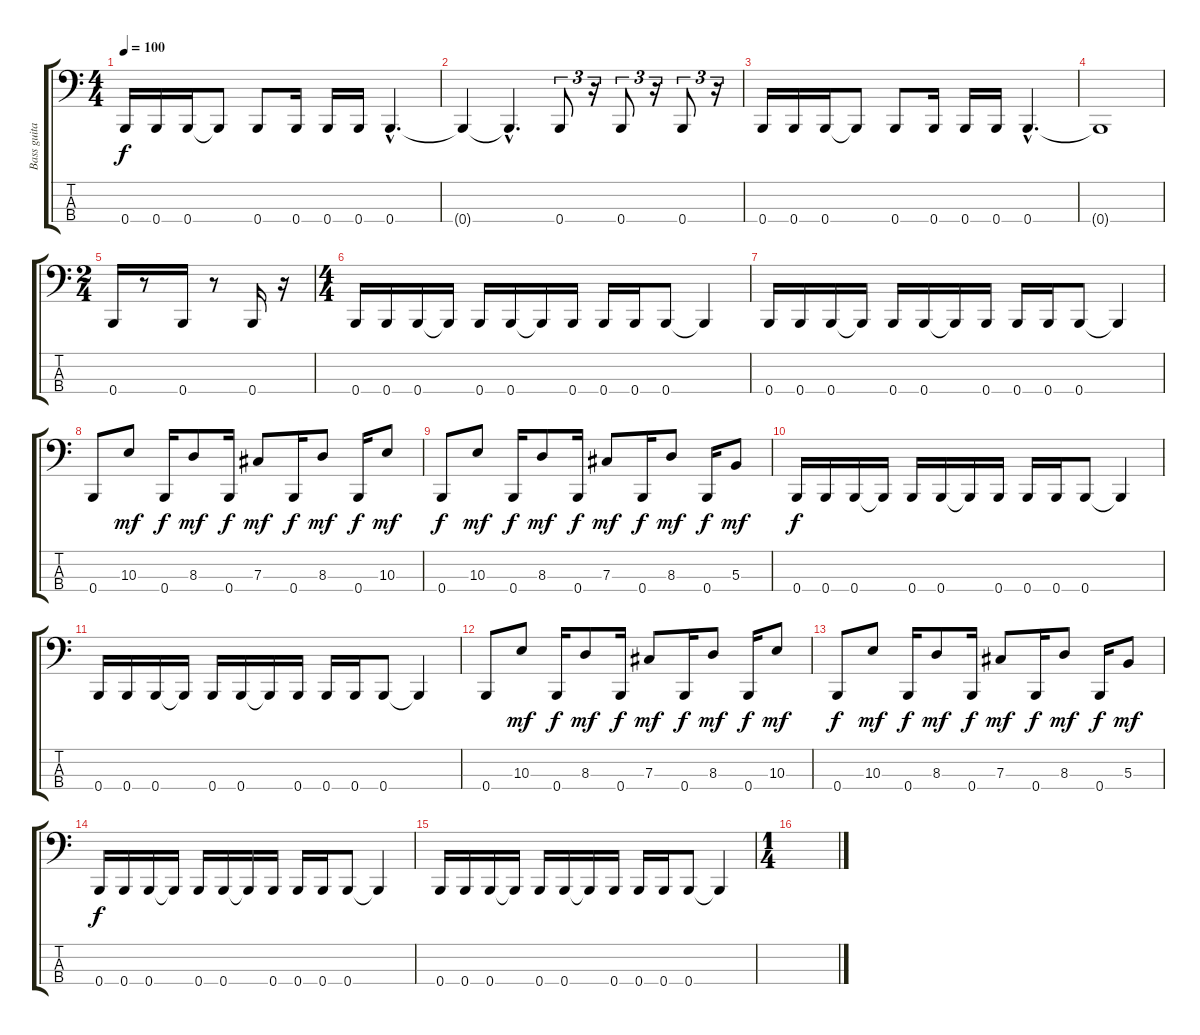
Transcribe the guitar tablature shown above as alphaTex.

\track ("Bass guitar" "Bass guita") {instrument electricbassfinger}
\staff {score tabs}
\tuning (E2 B1 Gb1 B0) {hide}
\ts (4 4)
\tempo 100
\clef f4
\ks c
0.4.16{dy f} 0.4.16 0.4.16 0.4{t}.8 0.4.8 0.4.16 0.4.16 0.4.16 0.4{hac}.4{d} |
0.4{t}.4 0.4{hac t}.4{d} 0.4.8{tu (3 2)} r.16{tu (3 2)} 0.4.8{tu (3 2)} r.16{tu (3 2)} 0.4.8{tu (3 2)} r.16{tu (3 2)} |
0.4.16 0.4.16 0.4.16 0.4{t}.8 0.4.8 0.4.16 0.4.16 0.4.16 0.4{hac}.4{d} |
0.4{t}.1 |
\ts (2 4)
0.4.16 r.8 0.4.16 r.8 0.4.16 r.16 |
\ts (4 4)
0.4.16 0.4.16 0.4.16 0.4{t}.16 0.4.16 0.4.16 0.4{t}.16 0.4.16 0.4.16 0.4.16 0.4.8 0.4{t}.4 |
0.4.16 0.4.16 0.4.16 0.4{t}.16 0.4.16 0.4.16 0.4{t}.16 0.4.16 0.4.16 0.4.16 0.4.8 0.4{t}.4 |
0.4.8 10.3.8{dy mf} 0.4.16{dy f} 8.3.8{dy mf} 0.4.16{dy f} 7.3.8{dy mf} 0.4.16{dy f} 8.3.8{dy mf} 0.4.16{dy f} 10.3.8{dy mf} |
0.4.8{dy f} 10.3.8{dy mf} 0.4.16{dy f} 8.3.8{dy mf} 0.4.16{dy f} 7.3.8{dy mf} 0.4.16{dy f} 8.3.8{dy mf} 0.4.16{dy f} 5.3.8{dy mf} |
0.4.16{dy f} 0.4.16 0.4.16 0.4{t}.16 0.4.16 0.4.16 0.4{t}.16 0.4.16 0.4.16 0.4.16 0.4.8 0.4{t}.4 |
0.4.16 0.4.16 0.4.16 0.4{t}.16 0.4.16 0.4.16 0.4{t}.16 0.4.16 0.4.16 0.4.16 0.4.8 0.4{t}.4 |
0.4.8 10.3.8{dy mf} 0.4.16{dy f} 8.3.8{dy mf} 0.4.16{dy f} 7.3.8{dy mf} 0.4.16{dy f} 8.3.8{dy mf} 0.4.16{dy f} 10.3.8{dy mf} |
0.4.8{dy f} 10.3.8{dy mf} 0.4.16{dy f} 8.3.8{dy mf} 0.4.16{dy f} 7.3.8{dy mf} 0.4.16{dy f} 8.3.8{dy mf} 0.4.16{dy f} 5.3.8{dy mf} |
0.4.16{dy f} 0.4.16 0.4.16 0.4{t}.16 0.4.16 0.4.16 0.4{t}.16 0.4.16 0.4.16 0.4.16 0.4.8 0.4{t}.4 |
0.4.16 0.4.16 0.4.16 0.4{t}.16 0.4.16 0.4.16 0.4{t}.16 0.4.16 0.4.16 0.4.16 0.4.8 0.4{t}.4 |
\ts (1 4)
